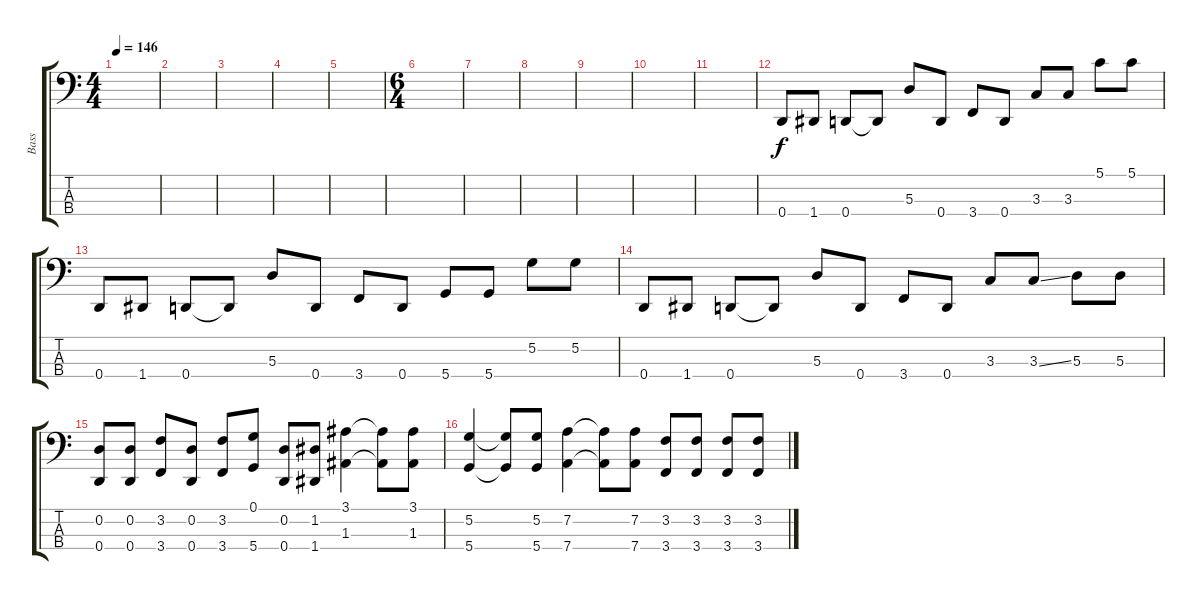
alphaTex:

\track ("Bass" "Bass") {instrument electricbasspick}
\staff {score tabs}
\tuning (G2 D2 A1 D1) {hide}
\ts (4 4)
\tempo 146
\clef f4
\ks c
|
|
|
|
|
\ts (6 4)
|
|
|
|
|
|
0.4.8 1.4.8 0.4.8 0.4{t}.8 5.3.8 0.4.8 3.4.8 0.4.8 3.3.8 3.3.8 5.1.8 5.1.8 |
0.4.8 1.4.8 0.4.8 0.4{t}.8 5.3.8 0.4.8 3.4.8 0.4.8 5.4.8 5.4.8 5.2.8 5.2.8 |
0.4.8 1.4.8 0.4.8 0.4{t}.8 5.3.8 0.4.8 3.4.8 0.4.8 3.3.8 3.3{ss}.8 5.3.8 5.3.8 |
(0.2 0.4).8 (0.2 0.4).8 (3.2 3.4).8 (0.2 0.4).8 (3.2 3.4).8 (0.1 5.4).8 (0.2 0.4).8 (1.2 1.4).8 (3.1 1.3).4 (3.1{t} 1.3{t}).8 (3.1 1.3).8 |
(5.2 5.4).4 (5.2{t} 5.4{t}).8 (5.2 5.4).8 (7.2 7.4).4 (7.2{t} 7.4{t}).8 (7.2 7.4).8 (3.2 3.4).8 (3.2 3.4).8 (3.2 3.4).8 (3.2 3.4).8
